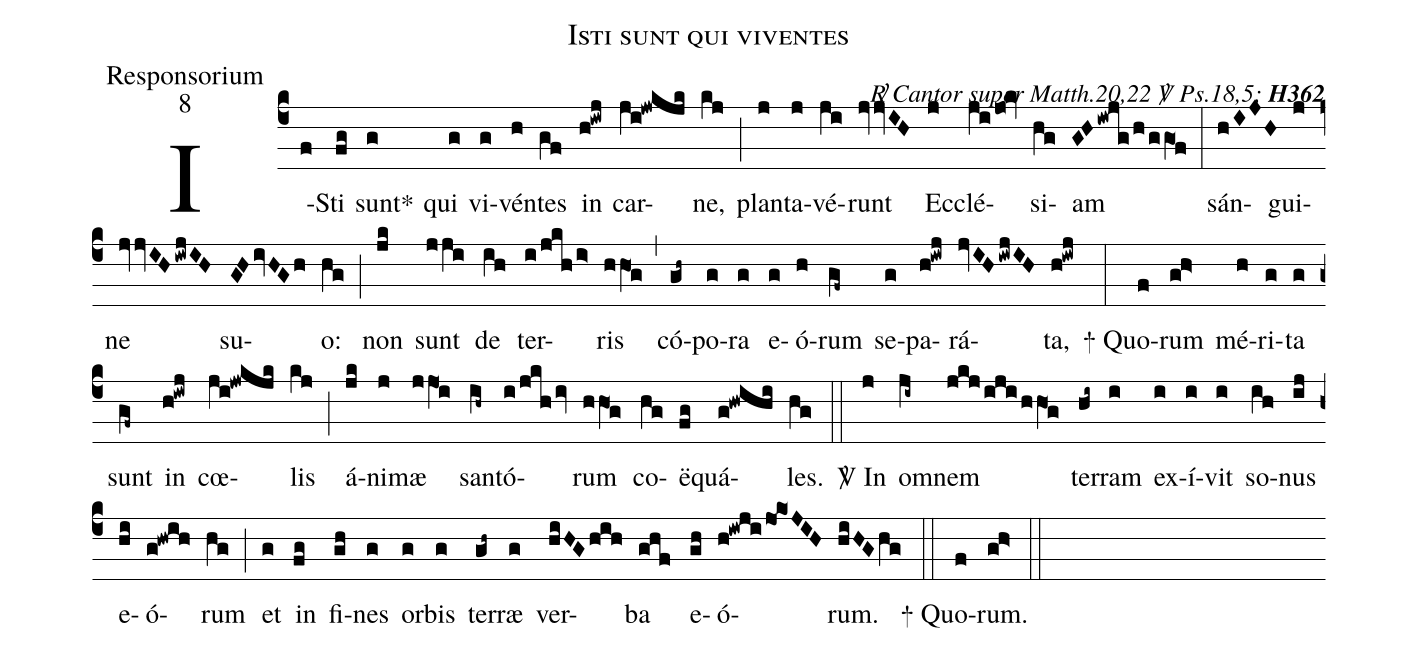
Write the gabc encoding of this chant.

name:Isti sunt qui viventes;
office-part:Responsorium;
mode:8;
commentary:{\itshape\mdseries \Rbar\  Cantor super Matth.20,22 \Vbar\  Ps.18,5;\/} {\bfseries H362};
%%
(c4) I(f)Sti(fg) sunt<sp>*</sp>(g) qui(g) vi(g)vén(h)tes(gf) in(h!iwj) car(ji!jwkjk)ne,(kj) (;)
plan(j)ta(j)vé(ji)runt(jvvIH) Ec(j)clé(ji/jo0!kv)si(hg)am(GHiwjg/h/ggO1f) (:)
sán(hI2J2H2)gui(j)ne(jvvIHiwjIH) su(GHivHGh)o:(hg) (;)
non(jk) sunt(jji) de(ih) ter(i/jkh/i>)ris(hhO1g) (,)
có(gh~)po(g)ra(g) e(g)ó(h)rum(gf~) se(g)pa(h!iwj)rá(jvIHiwjIH)ta,(h!iwj) (:)
<sp>+</sp> Quo(f)rum(gh>) mé(h)ri(g)ta(g) sunt(gf~) in(h!iwj) cœ(ji!jwkjk)lis(kj) (;)
á(jk)ni(j)mæ(jjO1i) san(ih~)tó(i/jkhiv)rum(hhO1g) co(hg)ë(fg)quá(g!hwihi)les.(hg) (::)
<sp>V/</sp> In(j) o(ji~)mnem(jkj/iji/hhO1g) ter(hi~)ram(i) ex(i)í(i)vit(i) so(ih)nus(ij) e(hi)ó(g!hwih)rum(hg) (;)
et(g) in(fg) fi(gh)nes(g) or(g)bis(g) ter(gh~)ræ(g) ver(hiHGhih)ba(ghf) e(gh)ó(h!iwji/jo1!ko1JIH)rum.(hiHGhg) (::)
<sp>+</sp> Quo(f)rum.(gh>) (::)
